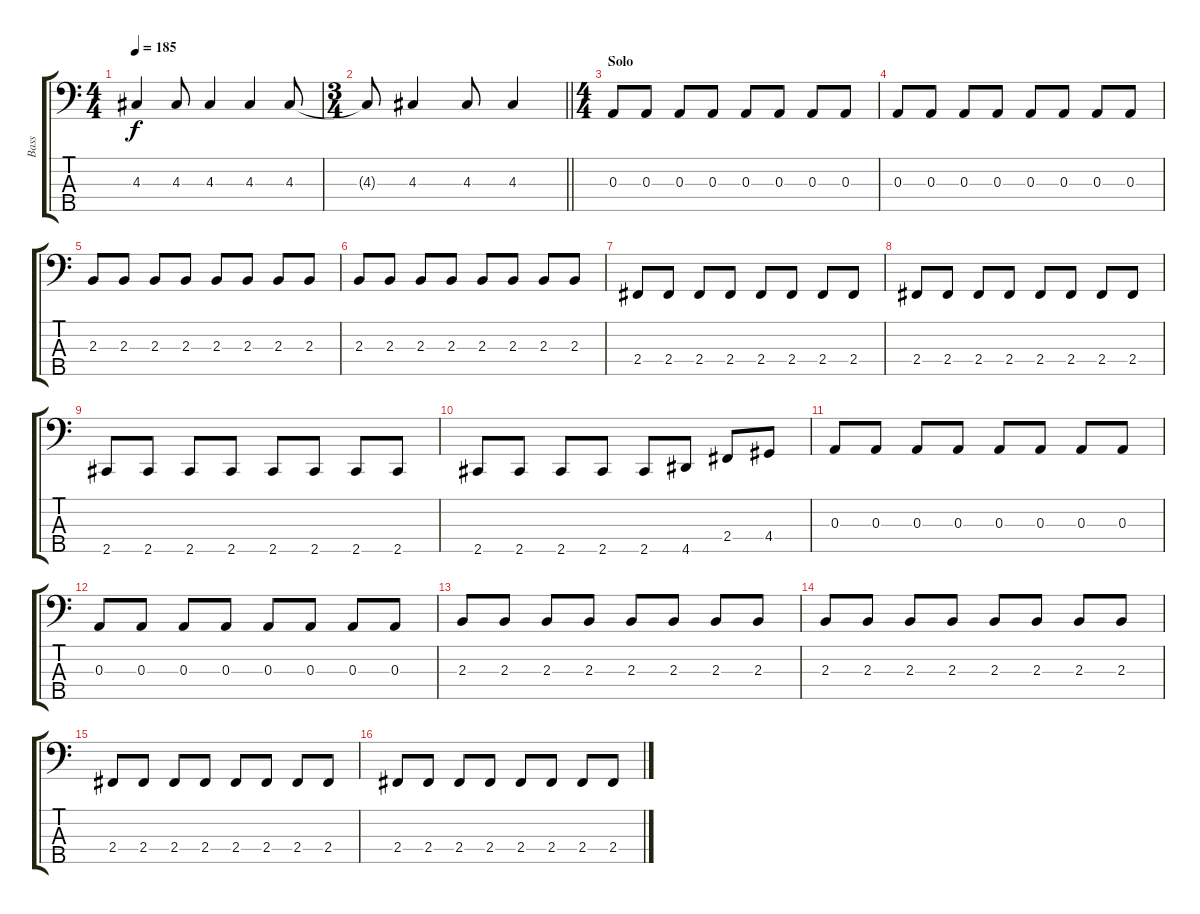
\track ("Bass" "Bass") {instrument electricbassfinger}
\staff {score tabs}
\tuning (G2 D2 A1 E1 B0) {hide}
\ts (4 4)
\tempo 185
\clef f4
\ks c
4.3.4{dy f} 4.3.8 4.3.4 4.3.4 4.3.8 |
\ts (3 4)
\barLineRight lightlight
4.3{t}.8 4.3.4 4.3.8 4.3.4 |
\ts (4 4)
\section ("" "Solo")
0.3.8 0.3.8 0.3.8 0.3.8 0.3.8 0.3.8 0.3.8 0.3.8 |
0.3.8 0.3.8 0.3.8 0.3.8 0.3.8 0.3.8 0.3.8 0.3.8 |
2.3.8 2.3.8 2.3.8 2.3.8 2.3.8 2.3.8 2.3.8 2.3.8 |
2.3.8 2.3.8 2.3.8 2.3.8 2.3.8 2.3.8 2.3.8 2.3.8 |
2.4.8 2.4.8 2.4.8 2.4.8 2.4.8 2.4.8 2.4.8 2.4.8 |
2.4.8 2.4.8 2.4.8 2.4.8 2.4.8 2.4.8 2.4.8 2.4.8 |
2.5.8 2.5.8 2.5.8 2.5.8 2.5.8 2.5.8 2.5.8 2.5.8 |
2.5.8 2.5.8 2.5.8 2.5.8 2.5.8 4.5.8 2.4.8 4.4.8 |
0.3.8 0.3.8 0.3.8 0.3.8 0.3.8 0.3.8 0.3.8 0.3.8 |
0.3.8 0.3.8 0.3.8 0.3.8 0.3.8 0.3.8 0.3.8 0.3.8 |
2.3.8 2.3.8 2.3.8 2.3.8 2.3.8 2.3.8 2.3.8 2.3.8 |
2.3.8 2.3.8 2.3.8 2.3.8 2.3.8 2.3.8 2.3.8 2.3.8 |
2.4.8 2.4.8 2.4.8 2.4.8 2.4.8 2.4.8 2.4.8 2.4.8 |
2.4.8 2.4.8 2.4.8 2.4.8 2.4.8 2.4.8 2.4.8 2.4.8
